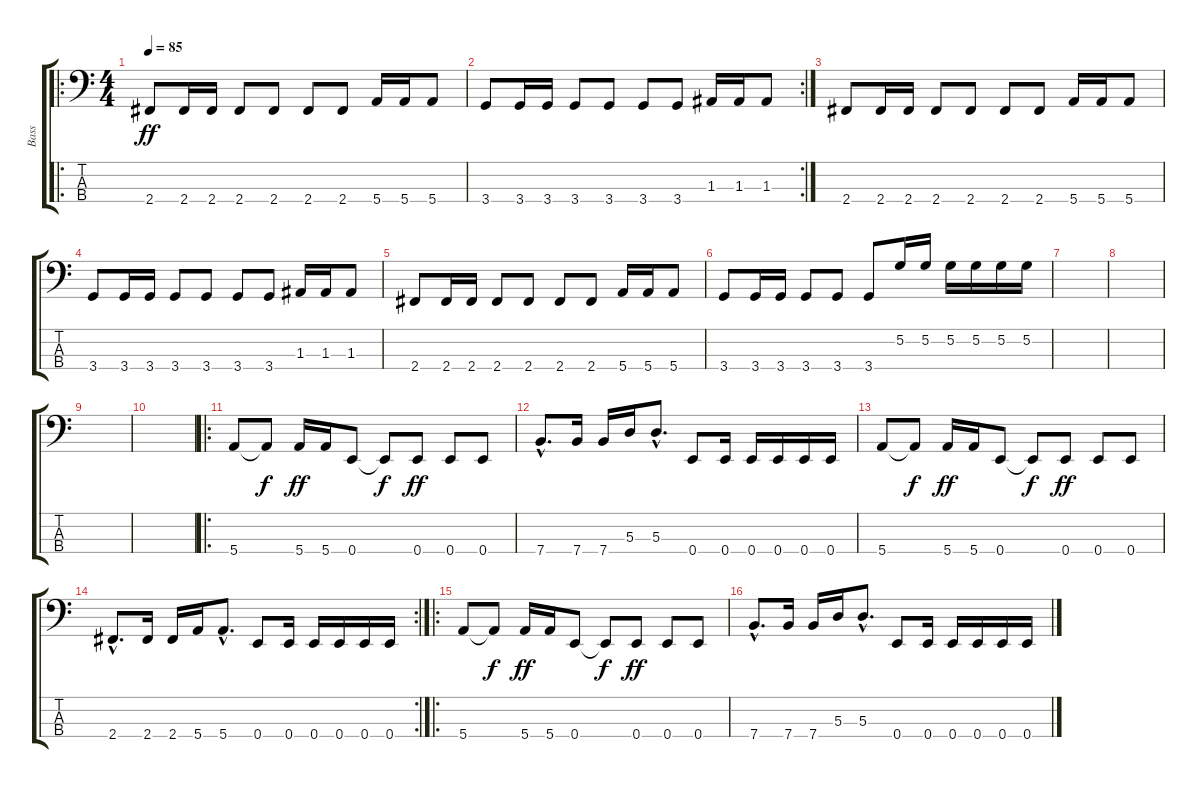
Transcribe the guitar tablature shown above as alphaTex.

\track ("Bass" "Bass") {instrument electricbassfinger}
\staff {score tabs}
\tuning (G2 D2 A1 E1) {hide}
\ro
\ts (4 4)
\tempo 85
\clef f4
\ks c
2.4.8{dy ff} 2.4.16 2.4.16 2.4.8 2.4.8 2.4.8 2.4.8 5.4.16 5.4.16 5.4.8 |
\rc 2
3.4.8 3.4.16 3.4.16 3.4.8 3.4.8 3.4.8 3.4.8 1.3.16 1.3.16 1.3.8 |
2.4.8 2.4.16 2.4.16 2.4.8 2.4.8 2.4.8 2.4.8 5.4.16 5.4.16 5.4.8 |
3.4.8 3.4.16 3.4.16 3.4.8 3.4.8 3.4.8 3.4.8 1.3.16 1.3.16 1.3.8 |
2.4.8 2.4.16 2.4.16 2.4.8 2.4.8 2.4.8 2.4.8 5.4.16 5.4.16 5.4.8 |
3.4.8 3.4.16 3.4.16 3.4.8 3.4.8 3.4.8 5.2.16 5.2.16 5.2.16 5.2.16 5.2.16 5.2.16 |
|
|
|
|
\ro
5.4.8 5.4{t}.8{dy f} 5.4.16{dy ff} 5.4.16 0.4.8 0.4{t}.8{dy f} 0.4.8{dy ff} 0.4.8 0.4.8 |
7.4{hac}.8{d} 7.4.16 7.4.16 5.3.16 5.3{hac}.8{d} 0.4.8 0.4.16 0.4.16 0.4.16 0.4.16 0.4.16 |
5.4.8 5.4{t}.8{dy f} 5.4.16{dy ff} 5.4.16 0.4.8 0.4{t}.8{dy f} 0.4.8{dy ff} 0.4.8 0.4.8 |
\rc 2
2.4{hac}.8{d} 2.4.16 2.4.16 5.4.16 5.4{hac}.8{d} 0.4.8 0.4.16 0.4.16 0.4.16 0.4.16 0.4.16 |
\ro
5.4.8 5.4{t}.8{dy f} 5.4.16{dy ff} 5.4.16 0.4.8 0.4{t}.8{dy f} 0.4.8{dy ff} 0.4.8 0.4.8 |
7.4{hac}.8{d} 7.4.16 7.4.16 5.3.16 5.3{hac}.8{d} 0.4.8 0.4.16 0.4.16 0.4.16 0.4.16 0.4.16
